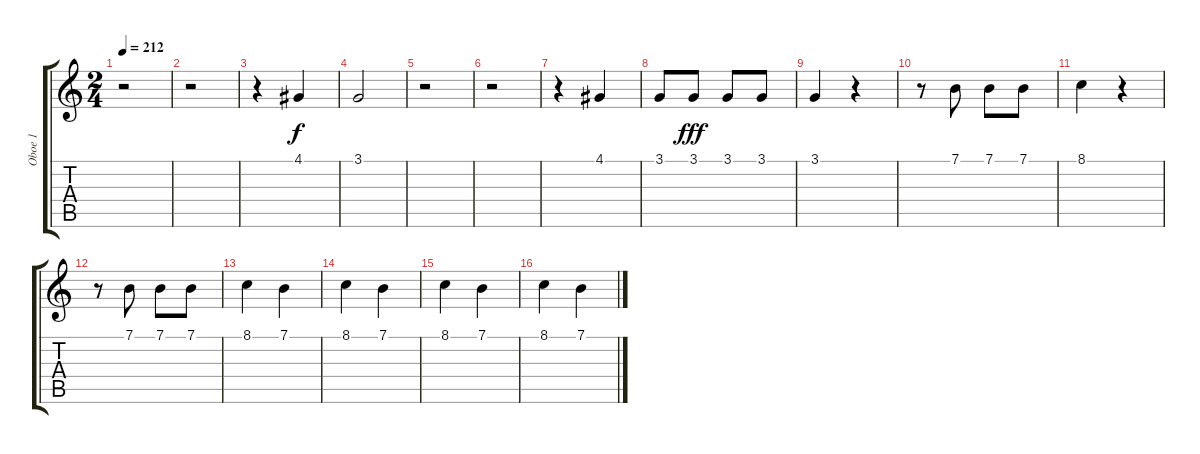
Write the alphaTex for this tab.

\track ("Oboe 1" "Oboe 1") {instrument oboe}
\staff {score tabs}
\tuning (E4 B3 G3 D3 A2 E2) {hide}
\ts (2 4)
\tempo 212
\clef g2
\ks c
r.2{dy f} |
r.2 |
r.4 4.1.4 |
3.1.2 |
r.2 |
r.2 |
r.4 4.1.4 |
3.1.8 3.1.8{dy fff} 3.1.8 3.1.8 |
3.1.4 r.4 |
r.8 7.1.8 7.1.8 7.1.8 |
8.1.4 r.4 |
r.8 7.1.8 7.1.8 7.1.8 |
8.1.4 7.1.4 |
8.1.4 7.1.4 |
8.1.4 7.1.4 |
8.1.4 7.1.4
